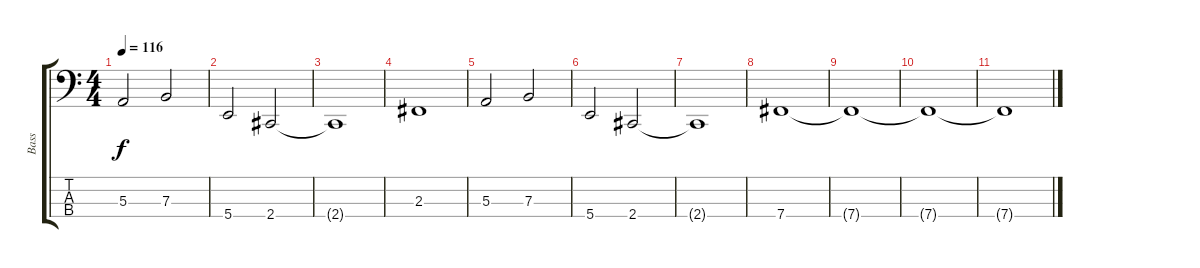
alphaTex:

\track ("Bass" "Bass") {instrument electricbassfinger}
\staff {score tabs}
\tuning (D2 A1 E1 B0) {hide}
\ts (4 4)
\tempo 116
\clef f4
\ks c
5.3.2{dy f} 7.3.2 |
5.4.2 2.4.2 |
2.4{t}.1 |
2.3.1 |
5.3.2 7.3.2 |
5.4.2 2.4.2 |
2.4{t}.1 |
7.4.1{volume 6} |
7.4{t}.1 |
7.4{t}.1{volume 0} |
7.4{t}.1
